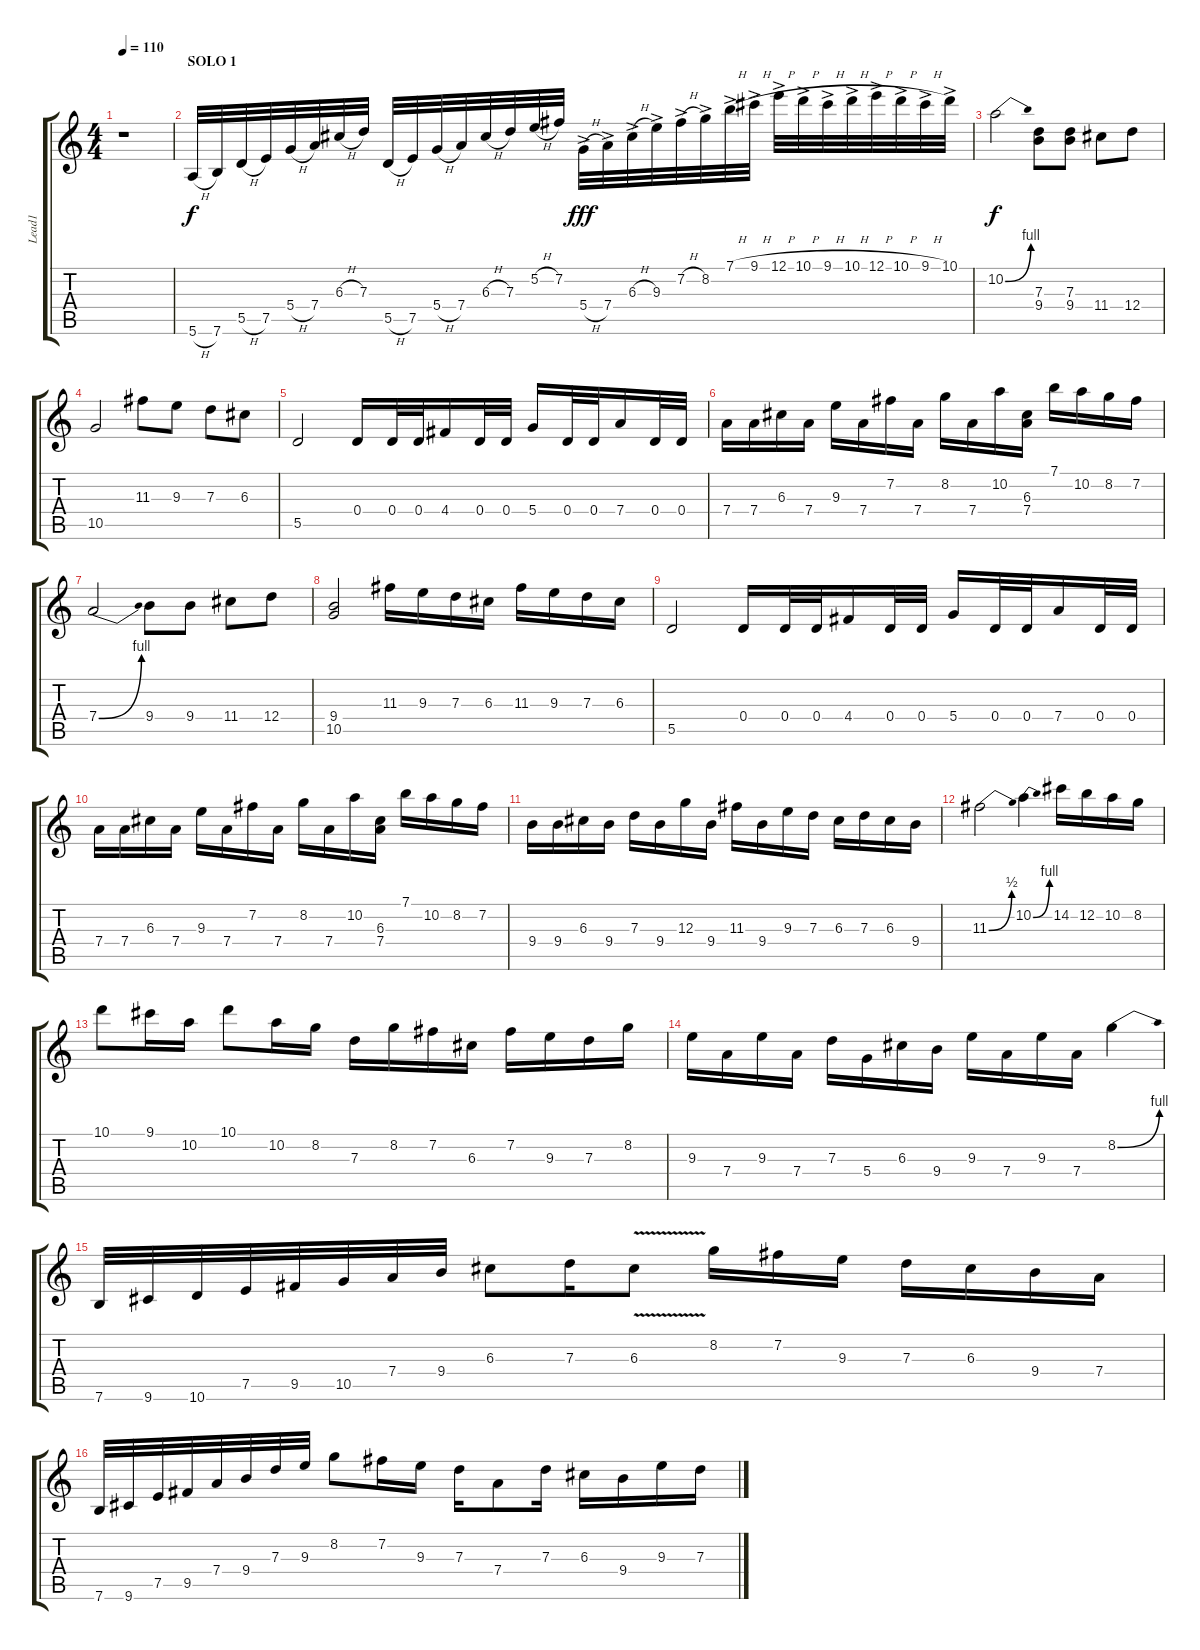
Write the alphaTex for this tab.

\track ("Lead1" "Lead1") {instrument overdrivenguitar}
\staff {score tabs}
\tuning (E4 B3 G3 D3 A2 E2) {hide}
\ts (4 4)
\tempo 110
\clef g2
\ks c
r.1{dy f} |
\section ("" "SOLO 1")
5.6{h}.32 7.6.32 5.5{h}.32 7.5.32 5.4{h}.32 7.4.32 6.3{h}.32 7.3.32 5.5{h}.32 7.5.32 5.4{h}.32 7.4.32 6.3{h}.32 7.3.32 5.2{h}.32 7.2.32 5.4{h ac}.32{dy fff} 7.4{ac}.32 6.3{h ac}.32 9.3{ac}.32 7.2{h ac}.32 8.2{ac}.32 7.1{h ac}.32 9.1{h ac}.32 12.1{h ac}.32 10.1{h ac}.32 9.1{h ac}.32 10.1{h ac}.32 12.1{h ac}.32 10.1{h ac}.32 9.1{h ac}.32 10.1{ac}.32 |
10.2{be (bend 0 0 60 4)}.2{dy f} (7.3 9.4).8 (7.3 9.4).8 11.4.8 12.4.8 |
10.5.2 11.3.8 9.3.8 7.3.8 6.3.8 |
5.5.2 0.4.16 0.4.32 0.4.32 4.4.16 0.4.32 0.4.32 5.4.16 0.4.32 0.4.32 7.4.16 0.4.32 0.4.32 |
7.4.16 7.4.16 6.3.16 7.4.16 9.3.16 7.4.16 7.2.16 7.4.16 8.2.16 7.4.16 10.2.16 (6.3 7.4).16 7.1.16 10.2.16 8.2.16 7.2.16 |
7.4{be (bend 0 0 60 4)}.2 9.4.8 9.4.8 11.4.8 12.4.8 |
(9.4 10.5).2 11.3.16 9.3.16 7.3.16 6.3.16 11.3.16 9.3.16 7.3.16 6.3.16 |
5.5.2 0.4.16 0.4.32 0.4.32 4.4.16 0.4.32 0.4.32 5.4.16 0.4.32 0.4.32 7.4.16 0.4.32 0.4.32 |
7.4.16 7.4.16 6.3.16 7.4.16 9.3.16 7.4.16 7.2.16 7.4.16 8.2.16 7.4.16 10.2.16 (6.3 7.4).16 7.1.16 10.2.16 8.2.16 7.2.16 |
9.4.16 9.4.16 6.3.16 9.4.16 7.3.16 9.4.16 12.3.16 9.4.16 11.3.16 9.4.16 9.3.16 7.3.16 6.3.16 7.3.16 6.3.16 9.4.16 |
11.3{be (bend 0 0 60 2)}.2 10.2{be (bend 0 0 60 4)}.4 14.2.16 12.2.16 10.2.16 8.2.16 |
10.1.8 9.1.16 10.2.16 10.1.8 10.2.16 8.2.16 7.3.16 8.2.16 7.2.16 6.3.16 7.2.16 9.3.16 7.3.16 8.2.16 |
9.3.16 7.4.16 9.3.16 7.4.16 7.3.16 5.4.16 6.3.16 9.4.16 9.3.16 7.4.16 9.3.16 7.4.16 8.2{be (bend 0 0 60 4)}.4 |
7.6.32 9.6.32 10.6.32 7.5.32 9.5.32 10.5.32 7.4.32 9.4.32 6.3.8 7.3.16 6.3{v}.8 8.2.16 7.2.16 9.3.16 7.3.16 6.3.16 9.4.16 7.4.16 |
7.6.32 9.6.32 7.5.32 9.5.32 7.4.32 9.4.32 7.3.32 9.3.32 8.2.8 7.2.16 9.3.16 7.3.16 7.4.8 7.3.16 6.3.16 9.4.16 9.3.16 7.3.16
